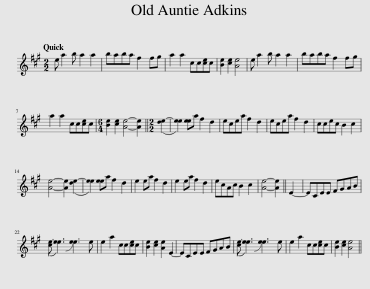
X:1
L:1/8
Q:1/4=120
M:2/2
I:linebreak $
K:A
V:1 treble
V:1
 e a2 b a2 a2 | baba f2 fg | a2 a2 cc[ce]c | [Be]2 [ce]2 [Ae]4 | e a2 b a2 a2 | %5
 baba f2 fg |$ a2 a2 cc[ce]c |[M:6/4] [Be]2 [ce]2 [Ae]4- [Ae]2 ||[M:2/2] ([de-]2 | [ee]2) [ee]a f2 d2 | %10
 ecea f2 d2 | ecea f2 d2 | ccec B2 c2 |$ [Ae]4- [Ae]2 ([de-]2 | [ee]2) [ee]a f2 d2 | %15
 e2 ea f2 d2 | e2 ea f2 d2 | ecAc B2 c2 | [Ae]4- [Ae]2 || E2- | %20
 ECEE FGAB |$ ([ce-] [ee]3) !slide![ee]3 e | e2 a2 cc[ce]c | [Be]2 [ce]2 [Ae]2 E2- | ECEE FGAB | %25
 ([ce-] [ee]3) !slide![ee]3 e | e2 a2 cc[ce]c | [Be]2 [ce]2 [Ae]4 || %28
